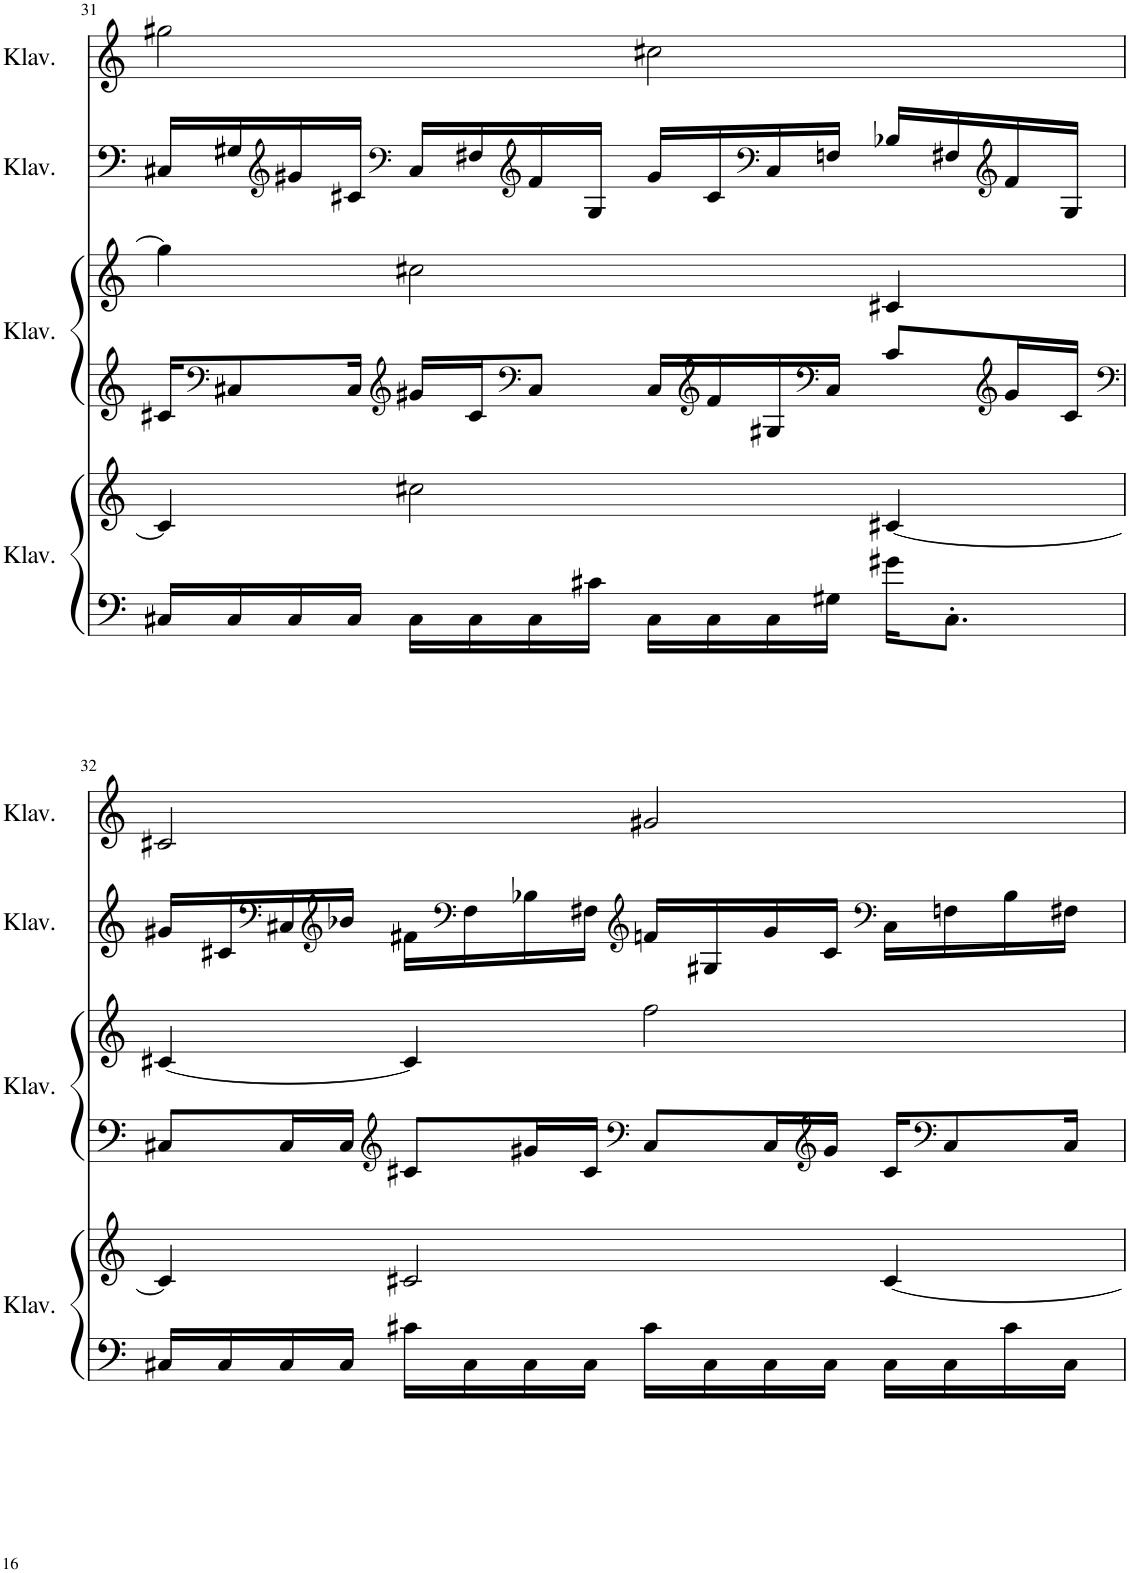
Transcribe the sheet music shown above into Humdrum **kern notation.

**kern	**kern	**kern	**kern	**kern	**kern
*part4	*part4	*part3	*part3	*part2	*part1
*staff6	*staff5	*staff4	*staff3	*staff2	*staff1
*I"Klavier	*	*I"Klavier	*	*I"Klavier	*I"Klavier
*I'Klav.	*	*I'Klav.	*	*I'Klav.	*I'Klav.
!!LO:PB:g=z
*clefF4	*clefG2	*clefG2	*clefG2	*clefG2	*clefG2
*k[]	*k[]	*k[]	*k[]	*k[]	*k[]
*M4/4	*M4/4	*M4/4	*M4/4	*M4/4	*M4/4
=31	=31	=31	=31	=31	=31
16C#X/LL	4c#/]	16c#X/KL	4gg#\]	16C#X/LL	2gg#X\
*	*	*clefF4	*	*	*
16C#/	.	8C#X/	.	16G#X/	.
*	*	*	*	*clefG2	*
16C#/	.	.	.	16g#X/	.
16C#/JJ	.	16C#/Jk	.	16c#X/JJ	.
*	*	*clefG2	*	*clefF4	*
16C#\LL	2cc#X\	16g#X/LL	2cc#X\	16C#/LL	.
16C#\	.	16c#/J	.	16F#X/	.
*	*	*clefF4	*	*clefG2	*
16C#\	.	8C#/J	.	16f/	.
16c#X\JJ	.	.	.	16G#/JJ	.
16C#\LL	.	16C#/LL	.	16g#/LL	2cc#X\
*	*	*clefG2	*	*	*
16C#\	.	16f/	.	16c#/	.
*	*	*	*	*clefF4	*
16C#\	.	16G#X/	.	16C#/	.
*	*	*clefF4	*	*	*
16G#X\JJ	.	16C#/JJ	.	16Fn/JJ	.
16g#X\KL	[4c#X/	8c#/L	4c#X/	16B-X/LL	.
8.C#'\J	.	.	.	16F#X/	.
*	*	*clefG2	*	*clefG2	*
.	.	16g#/L	.	16f/	.
.	.	16c#/JJ	.	16G#/JJ	.
!!LO:LB:g=z
=32	=32	=32	=32	=32	=32
*	*	*clefF4	*	*	*
16C#X/LL	4c#/]	8C#X/L	[4c#X/	16g#X/LL	2c#X/
16C#/	.	.	.	16c#X/	.
*	*	*	*	*clefF4	*
16C#/	.	16C#/L	.	16C#X/	.
*	*	*	*	*clefG2	*
16C#/JJ	.	16C#/JJ	.	16b-X/JJ	.
*	*	*clefG2	*	*	*
16c#X\LL	2c#X/	8c#X/L	4c#/]	16f#X\LL	.
*	*	*	*	*clefF4	*
16C#\	.	.	.	16F\	.
16C#\	.	16g#X/L	.	16B-X\	.
16C#\JJ	.	16c#/JJ	.	16F#X\JJ	.
*	*	*clefF4	*	*clefG2	*
16c#\LL	.	8C#/L	2ff\	16fn/LL	2g#X/
16C#\	.	.	.	16G#X/	.
16C#\	.	16C#/L	.	16g#/	.
*	*	*clefG2	*	*	*
16C#\JJ	.	16g#/JJ	.	16c#/JJ	.
*	*	*	*	*clefF4	*
16C#\LL	[4c#/	16c#/KL	.	16C#\LL	.
*	*	*clefF4	*	*	*
16C#\	.	8C#/	.	16Fn\	.
16c#\	.	.	.	16B-\	.
16C#\JJ	.	16C#/Jk	.	16F#X\JJ	.
=	=	=	=	=	=
*-	*-	*-	*-	*-	*-
